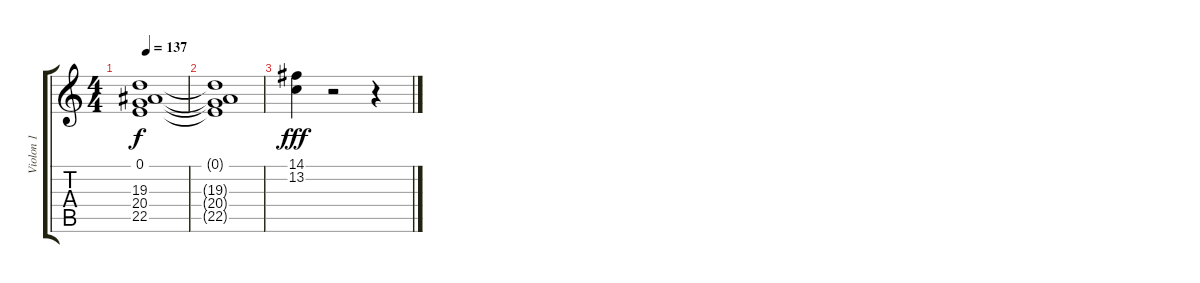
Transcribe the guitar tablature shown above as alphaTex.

\track ("Violon 1" "Violon 1") {instrument violin}
\staff {score tabs}
\tuning (E4 B3 G3 D3 A2 E2) {hide}
\ts (4 4)
\tempo 137
\clef g2
\ks c
(0.1{t} 19.3{t} 20.4{t} 22.5{t}).1{dy f} |
(0.1{t} 19.3{t} 20.4{t} 22.5{t}).1 |
(14.1 13.2).4{dy fff} r.2 r.4
